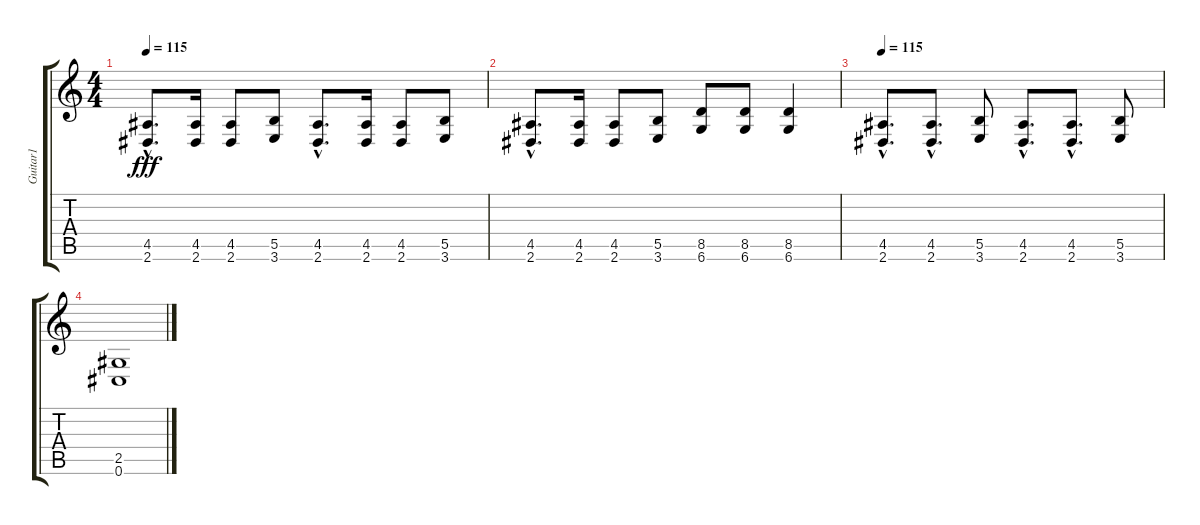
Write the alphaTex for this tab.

\track ("Guitar1" "Guitar1") {instrument distortionguitar}
\staff {score tabs}
\tuning (Db4 Ab3 E3 B2 Gb2 Db2) {hide}
\ts (4 4)
\tempo 115
\clef g2
\ks c
(4.5{hac} 2.6{hac}).8{d dy fff} (4.5 2.6).16 (4.5 2.6).8 (5.5 3.6).8 (4.5{hac} 2.6{hac}).8{d} (4.5 2.6).16 (4.5 2.6).8 (5.5 3.6).8 |
(4.5{hac} 2.6{hac}).8{d} (4.5 2.6).16 (4.5 2.6).8 (5.5 3.6).8 (8.5 6.6).8 (8.5 6.6).8 (8.5 6.6).4 |
\tempo 115
(4.5{hac} 2.6{hac}).8{d} (4.5{hac} 2.6{hac}).8{d} (5.5 3.6).8 (4.5{hac} 2.6{hac}).8{d} (4.5{hac} 2.6{hac}).8{d} (5.5 3.6).8 |
(2.5 0.6).1
